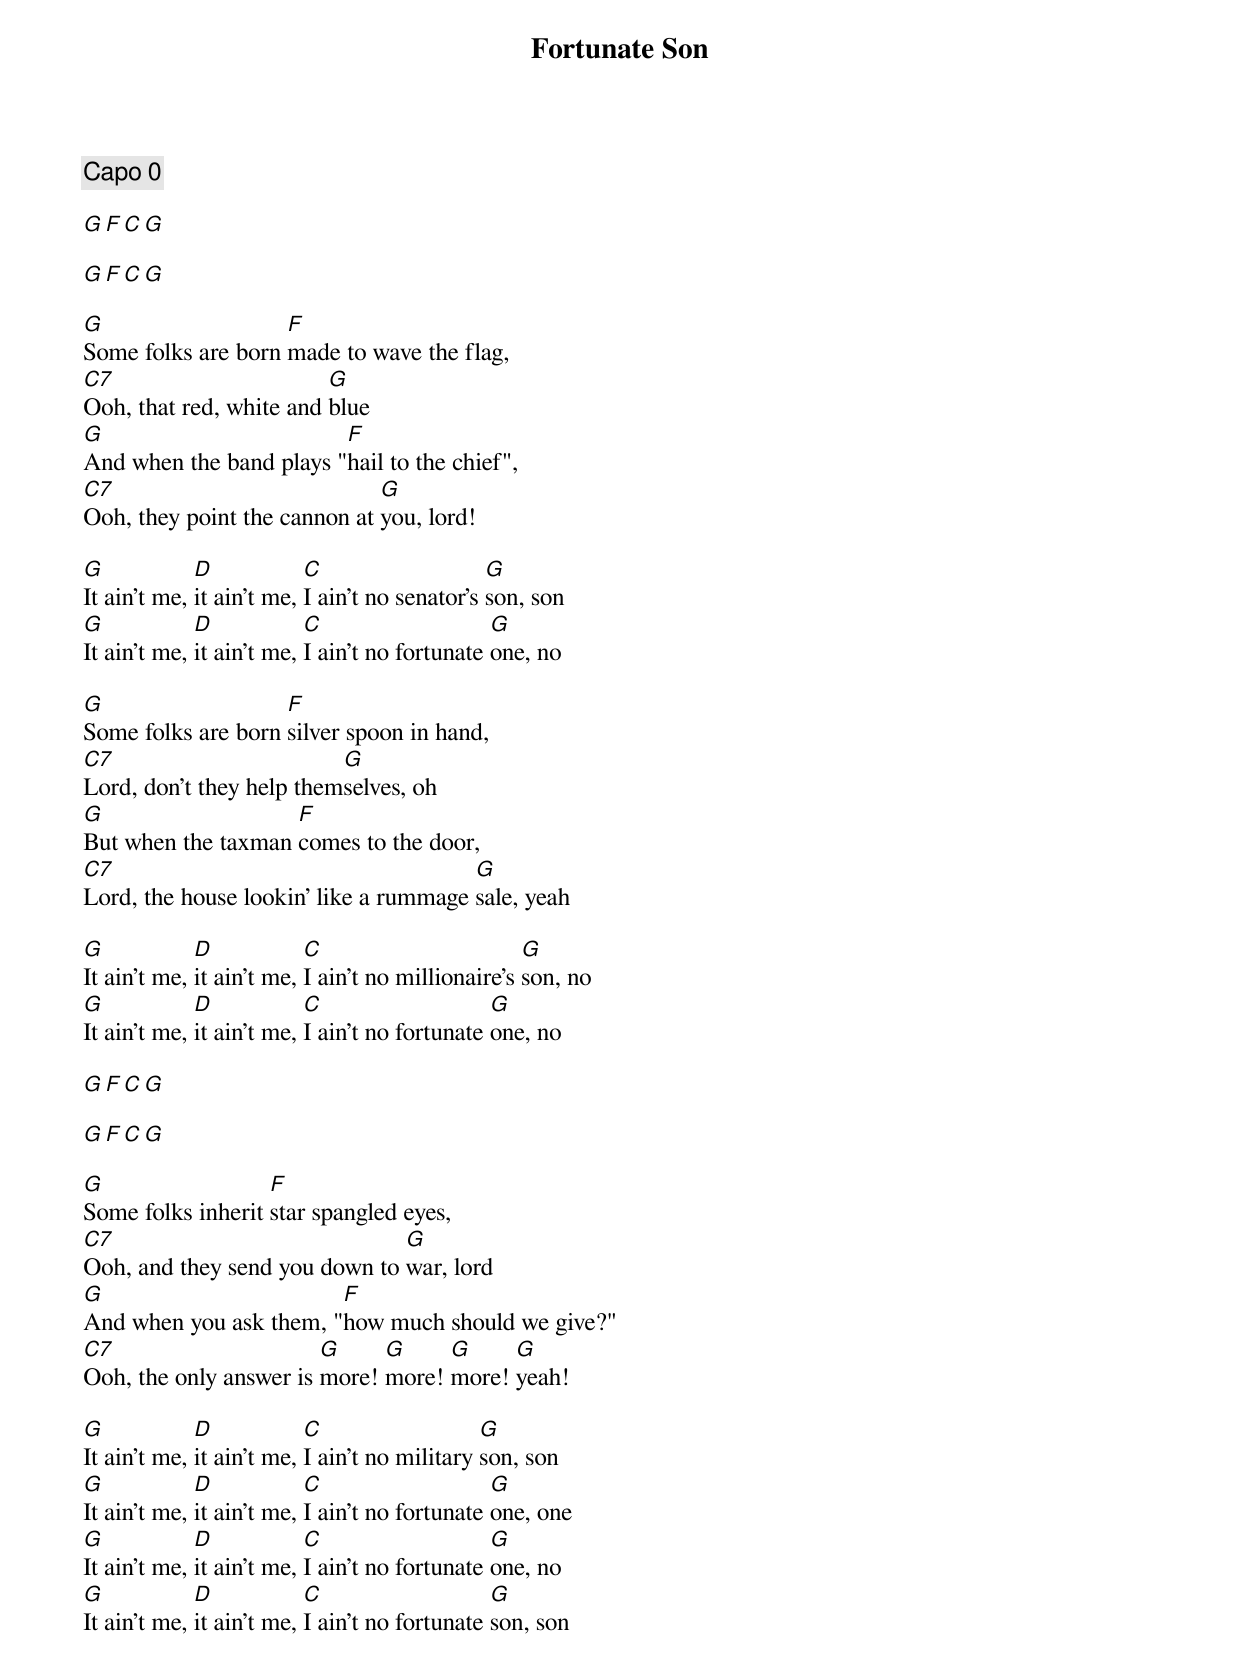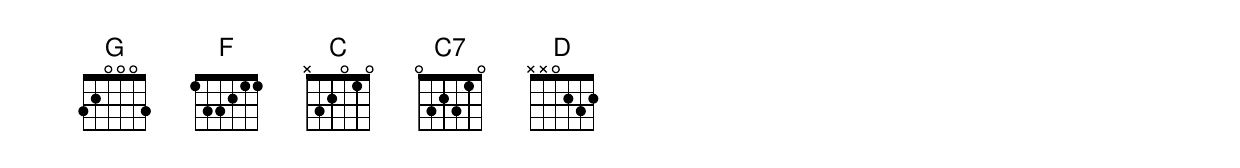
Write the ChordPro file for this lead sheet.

{title:Fortunate Son}
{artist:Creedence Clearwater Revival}
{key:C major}
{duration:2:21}
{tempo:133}
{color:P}

{comment: Capo 0}

[G][F][C][G]

[G][F][C][G]

[G]Some folks are born [F]made to wave the flag,
[C7]Ooh, that red, white and [G]blue
[G]And when the band plays "[F]hail to the chief",
[C7]Ooh, they point the cannon at [G]you, lord!

[G]It ain't me, [D]it ain't me, [C]I ain't no senator's [G]son, son
[G]It ain't me, [D]it ain't me, [C]I ain't no fortunate [G]one, no

[G]Some folks are born [F]silver spoon in hand,
[C7]Lord, don't they help them[G]selves, oh
[G]But when the taxman [F]comes to the door,
[C7]Lord, the house lookin' like a rummage [G]sale, yeah

[G]It ain't me, [D]it ain't me, [C]I ain't no millionaire's [G]son, no
[G]It ain't me, [D]it ain't me, [C]I ain't no fortunate [G]one, no

[G][F][C][G]

[G][F][C][G]

[G]Some folks inherit [F]star spangled eyes,
[C7]Ooh, and they send you down to [G]war, lord
[G]And when you ask them, "[F]how much should we give?"
[C7]Ooh, the only answer is [G]more! [G]more! [G]more! [G]yeah!

[G]It ain't me, [D]it ain't me, [C]I ain't no military [G]son, son
[G]It ain't me, [D]it ain't me, [C]I ain't no fortunate [G]one, one
[G]It ain't me, [D]it ain't me, [C]I ain't no fortunate [G]one, no
[G]It ain't me, [D]it ain't me, [C]I ain't no fortunate [G]son, son
